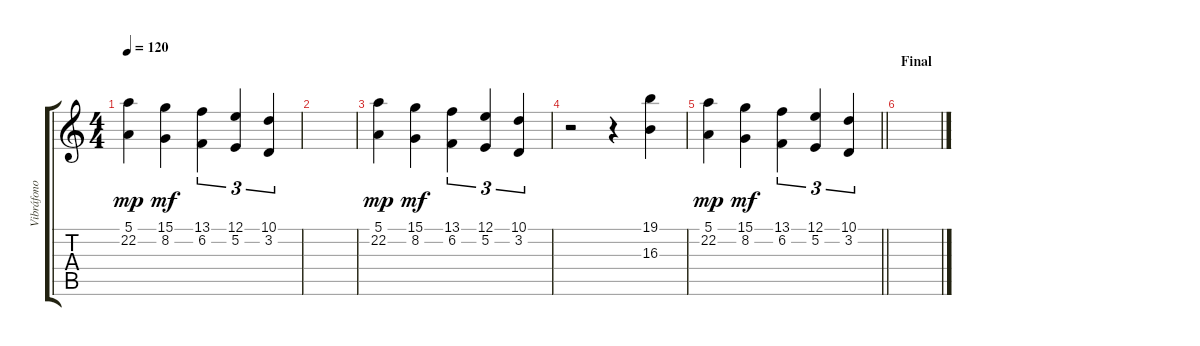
\track ("Vibráfono" "Vibráfono") {instrument vibraphone}
\staff {score tabs}
\tuning (E4 B3 G3 D3 A2 E2) {hide}
\ts (4 4)
\tempo 120
\clef g2
\ks c
(5.1 22.2).4{dy mp} (15.1 8.2).4{dy mf} (13.1 6.2).4{tu (3 2)} (12.1 5.2).4{tu (3 2)} (10.1 3.2).4{tu (3 2)} |
|
(5.1 22.2).4{dy mp} (15.1 8.2).4{dy mf} (13.1 6.2).4{tu (3 2)} (12.1 5.2).4{tu (3 2)} (10.1 3.2).4{tu (3 2)} |
r.2 r.4 (19.1 16.3).4 |
\barLineRight lightlight
(5.1 22.2).4{dy mp} (15.1 8.2).4{dy mf} (13.1 6.2).4{tu (3 2)} (12.1 5.2).4{tu (3 2)} (10.1 3.2).4{tu (3 2)} |
\section ("" "Final")
